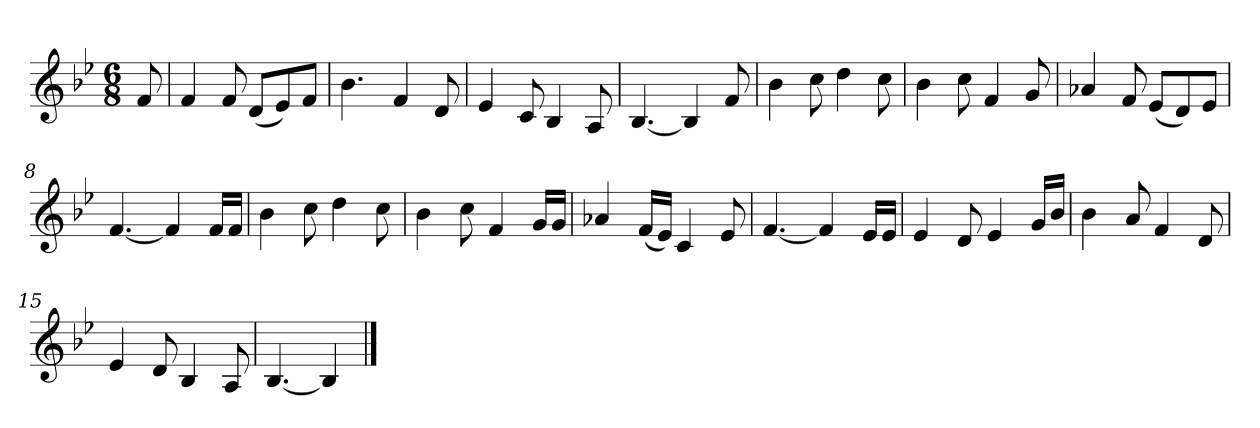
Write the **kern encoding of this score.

**kern
*part1
*staff1
*clefG2
*k[b-e-]
*B-:
*M6/8
*MM76
=
8f
=1
4f
8f
(8d/L
8e-/)
8f/J
=2
4.b-
4f
8d
=3
4e-
8c
4B-
8A
=4
[4.B-
4B-]
8f
=5
4b-
8cc
4dd
8cc
=6
4b-
8cc
4f
8g
=7
4a-X
8f
(8e-/L
8d/)
8e-/J
=8
[4.f
4f]
16f/LL
16f/JJ
=9
4b-
8cc
4dd
8cc
=10
4b-
8cc
4f
16g/LL
16g/JJ
=11
4a-X
(16f/LL
16e-/JJ)
4c
8e-
=12
[4.f
4f]
16e-/LL
16e-/JJ
=13
4e-
8d
4e-
16g/LL
16b-/JJ
=14
4b-
8a
4f
8d
=15
4e-
8d
4B-
8A
=16
[4.B-
4B-]
==
*-
